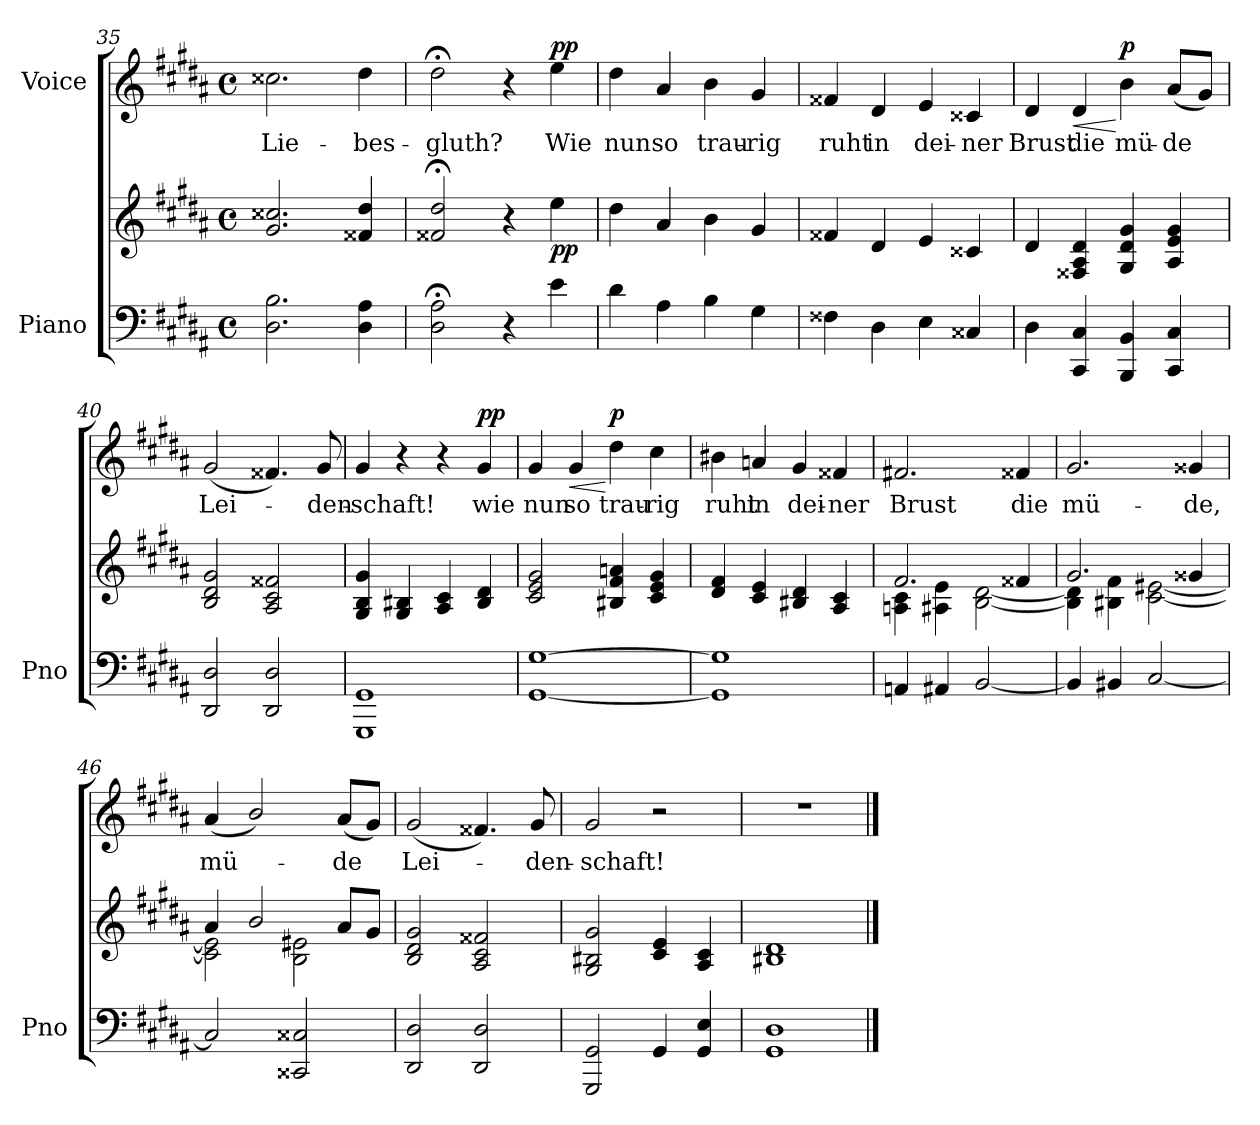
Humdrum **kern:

**kern	**kern	**dynam	**kern	**text	**dynam
*part2	*part2	*part2	*part1	*part1	*part1
*staff3	*staff2	*staff2/3	*staff1	*staff1	*staff1
*I"Piano	*	*	*I"Voice	*	*
*I'Pno	*	*	*	*	*
!!LO:LB:g=z
*clefF4	*clefG2	*	*clefG2	*	*
*k[f#c#g#d#a#]	*k[f#c#g#d#a#]	*	*k[f#c#g#d#a#]	*	*
*M4/4	*M4/4	*	*M4/4	*	*
*met(c)	*met(c)	*	*met(c)	*	*
=35	=35	=35	=35	=35	=35
!	!	!	!	!LO:LY:b	!
2.D#\ 2.B\	2.g#/ 2.cc##X/	.	2.cc##X\	Lie-	.
!	!	!	!	!LO:LY:b	!
4D#\ 4A#\	4f##X/ 4dd#/	.	4dd#\	-bes-	.
=36	=36	=36	=36	=36	=36
!	!	!	!	!LO:LY:b	!
2D#\;< 2A#\;<	2f##X/;< 2dd#/;<	.	2dd#;<\	-gluth?	.
4r	4r	.	4r	.	.
!	!	!LO:DY:b	!	!LO:LY:b	!LO:DY:a
4e\	4ee\	pp	4ee\	Wie	pp
=37	=37	=37	=37	=37	=37
!	!	!	!	!LO:LY:b	!
4d#\	4dd#\	.	4dd#\	nun	.
!	!	!	!	!LO:LY:b	!
4A#\	4a#/	.	4a#/	so	.
!	!	!	!	!LO:LY:b	!
4B\	4b\	.	4b\	trau-	.
!	!	!	!	!LO:LY:b	!
4G#\	4g#/	.	4g#/	-rig	.
=38	=38	=38	=38	=38	=38
!	!	!	!	!LO:LY:b	!
4F##X\	4f##X/	.	4f##X/	ruht	.
!	!	!	!	!LO:LY:b	!
4D#\	4d#/	.	4d#/	in	.
!	!	!	!	!LO:LY:b	!
4E\	4e/	.	4e/	dei-	.
!	!	!	!	!LO:LY:b	!
4C##X/	4c##X/	.	4c##X/	-ner	.
=39	=39	=39	=39	=39	=39
!	!	!	!	!LO:LY:b	!
4D#\	4d#/	.	4d#/	Brust	.
!	!	!	!	!LO:LY:b	!LO:HP:b
4CC#/ 4C#/	4F##X/ 4A#/ 4d#/	.	4d#/	die	<
!	!	!	!	!LO:LY:b	!LO:DY:n=1:a
4BBB/ 4BB/	4G#/ 4d#/ 4g#/	.	4b\	mü-	[ p
!	!	!	!	!LO:LY:b	!
4CC#/ 4C#/	4A#/ 4e/ 4g#/	.	(<8a#/L	-de	.
.	.	.	8g#/J)	.	.
!!LO:LB:g=z
=40	=40	=40	=40	=40	=40
!	!	!	!	!LO:LY:b	!
2DD#/ 2D#/	2B/ 2d#/ 2g#/	.	(<2g#/	Lei-	.
2DD#/ 2D#/	2A#/ 2c#/ 2f##X/	.	4.f##X/)	.	.
!	!	!	!	!LO:LY:b	!
.	.	.	8g#/	-den-	.
=41	=41	=41	=41	=41	=41
!	!	!	!	!LO:LY:b	!
1GGG# 1GG#	4G#/ 4B/ 4g#/	.	4g#/	-schaft!	.
.	4G#/ 4B#X/	.	4r	.	.
.	4A#/ 4c#/	.	4r	.	.
!	!	!	!	!LO:LY:b	!LO:DY:a
.	4B#/ 4d#/	.	4g#/	wie	pp
=42	=42	=42	=42	=42	=42
!	!	!	!	!LO:LY:b	!
[1GG# [1G#	2c#/ 2e/ 2g#/	.	4g#/	nun	.
!	!	!	!	!LO:LY:b	!LO:HP:b
.	.	.	4g#/	so	<
!	!	!	!	!LO:LY:b	!LO:DY:n=1:a
.	4B#X/ 4f#/ 4an/	.	4dd#\	trau-	[ p
!	!	!	!	!LO:LY:b	!
.	4c#/ 4e/ 4g#/	.	4cc#\	-rig	.
=43	=43	=43	=43	=43	=43
!	!	!	!	!LO:LY:b	!
1GG#] 1G#]	4d#/ 4f#/	.	4b#X\	ruht	.
!	!	!	!	!LO:LY:b	!
.	4c#/ 4e/	.	4an/	in	.
!	!	!	!	!LO:LY:b	!
.	4B#X/ 4d#/	.	4g#/	dei-	.
!	!	!	!	!LO:LY:b	!
.	4A#/ 4c#/	.	4f##X/	-ner	.
=44	=44	=44	=44	=44	=44
*	*^	*	*	*	*
!	!	!	!	!	!LO:LY:b	!
4AAn/	2.f#/	4An\ 4c#\	.	2.f#X/	Brust	.
4AA#X/	.	4A#X\ 4e\	.	.	.	.
[2BB/	.	[2B\ [2d#\	.	.	.	.
!	!	!	!	!	!LO:LY:b	!
.	4f##X/	.	.	4f##X/	die	.
!!LO:LB:g=z
=45	=45	=45	=45	=45	=45	=45
!	!	!	!	!	!LO:LY:b	!
4BB/]	2.g#/	4B\] 4d#\]	.	2.g#/	mü-	.
4BB#X/	.	4B#X\ 4f#\	.	.	.	.
[2C#/	.	[2c#\ [2e#X\	.	.	.	.
!	!	!	!	!	!LO:LY:b	!
.	4g##X/	.	.	4g##X/	-de,	.
=46	=46	=46	=46	=46	=46	=46
!	!	!	!	!	!LO:LY:b	!
2C#/]	4a#/	2c#\] 2e#\]	.	(<4a#/	mü-	.
.	2b/	.	.	2b/)	.	.
2CC##X/ 2C##X/	.	2B\ 2e#X\	.	.	.	.
!	!	!	!	!	!LO:LY:b	!
.	8a#/L	.	.	(<8a#/L	-de	.
.	8g#/J	.	.	8g#/J)	.	.
*	*v	*v	*	*	*	*
=47	=47	=47	=47	=47	=47
!	!	!	!	!LO:LY:b	!
2DD#/ 2D#/	2B/ 2d#/ 2g#/	.	(<2g#/	Lei-	.
2DD#/ 2D#/	2A#/ 2c#/ 2f##X/	.	4.f##X/)	.	.
!	!	!	!	!LO:LY:b	!
.	.	.	8g#/	-den-	.
=48	=48	=48	=48	=48	=48
!	!	!	!	!LO:LY:b	!
2GGG#/ 2GG#/	2G#/ 2B#X/ 2g#/	.	2g#/	-schaft!	.
4GG#/	4c#/ 4e/	.	2r	.	.
4GG#/ 4E/	4A#/ 4c#/	.	.	.	.
=49	=49	=49	=49	=49	=49
1GG# 1D#	1B#X 1d#	.	1r	.	.
==	==	==	==	==	==
*-	*-	*-	*-	*-	*-
